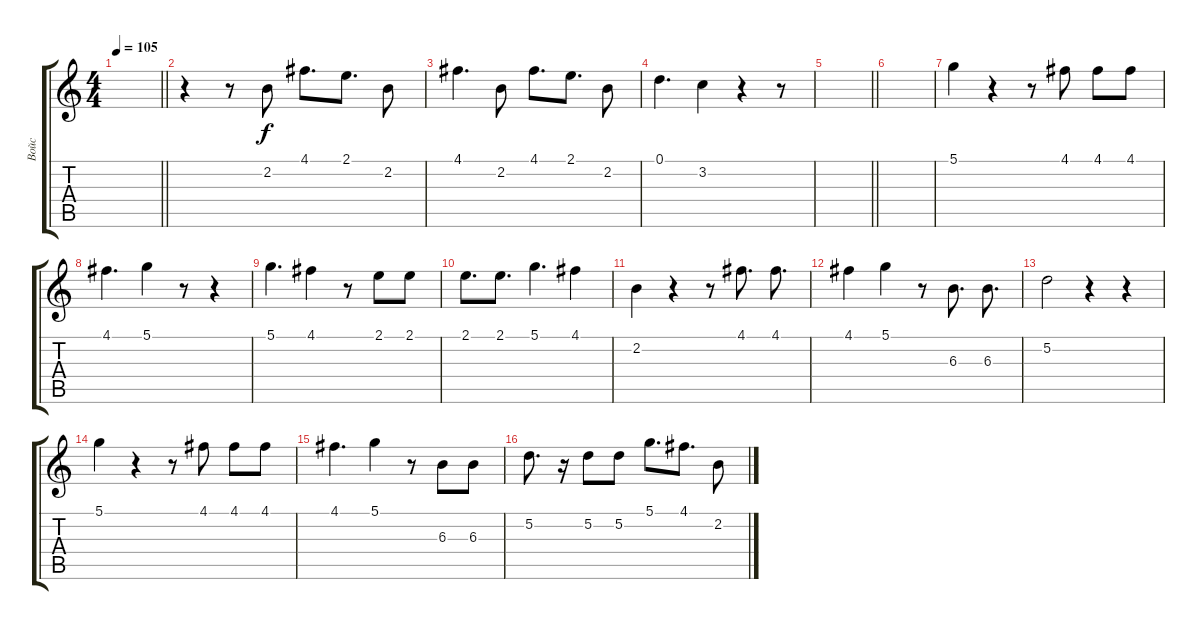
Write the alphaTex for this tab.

\track ("Войс" "Войс") {instrument overdrivenguitar}
\staff {score tabs}
\tuning (D4 A3 F3 C3 G2 C2) {hide}
\ts (4 4)
\tempo 105
\clef g2
\barLineRight lightlight
\ks c
|
r.4 r.8 2.2.8 4.1.8{d} 2.1.8{d} 2.2.8 |
4.1.4{d} 2.2.8 4.1.8{d} 2.1.8{d} 2.2.8 |
0.1.4{d} 3.2.4 r.4 r.8 |
\barLineRight lightlight
|
|
5.1.4 r.4 r.8 4.1.8 4.1.8 4.1.8 |
4.1.4{d} 5.1.4 r.8 r.4 |
5.1.4{d} 4.1.4 r.8 2.1.8 2.1.8 |
2.1.8{d} 2.1.8{d} 5.1.4{d} 4.1.4 |
2.2.4 r.4 r.8 4.1.8{d} 4.1.8{d} |
4.1.4 5.1.4 r.8 6.3.8{d} 6.3.8{d} |
5.2.2 r.4 r.4 |
5.1.4 r.4 r.8 4.1.8 4.1.8 4.1.8 |
4.1.4{d} 5.1.4 r.8 6.3.8 6.3.8 |
5.2.8{d} r.16 5.2.8 5.2.8 5.1.8{d} 4.1.8{d} 2.2.8
